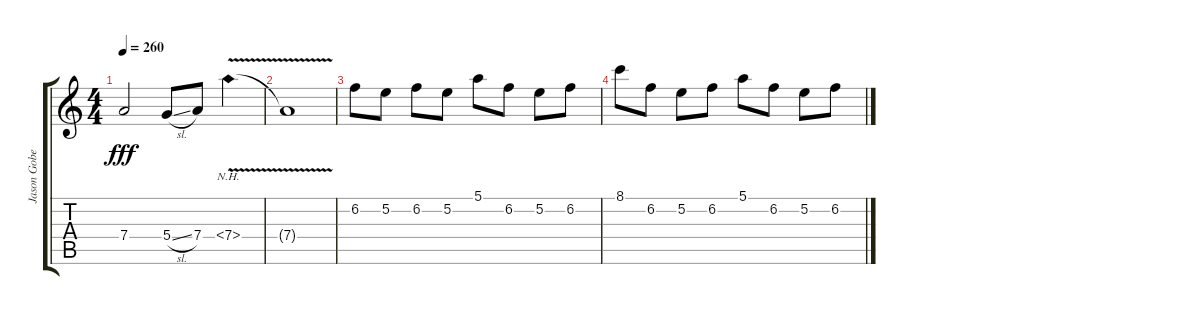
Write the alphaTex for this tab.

\track ("Jason Gobel" "Jason Gobe") {instrument distortionguitar}
\staff {score tabs}
\tuning (E4 B3 G3 D3 A2 E2) {hide}
\ts (4 4)
\tempo 260
\clef g2
\ks c
7.4.2{dy fff} 5.4{sl}.8 7.4.8 7.4{nh v}.4 |
7.4{t}.1 |
6.2.8 5.2.8 6.2.8 5.2.8 5.1.8 6.2.8 5.2.8 6.2.8 |
8.1.8 6.2.8 5.2.8 6.2.8 5.1.8 6.2.8 5.2.8 6.2.8
